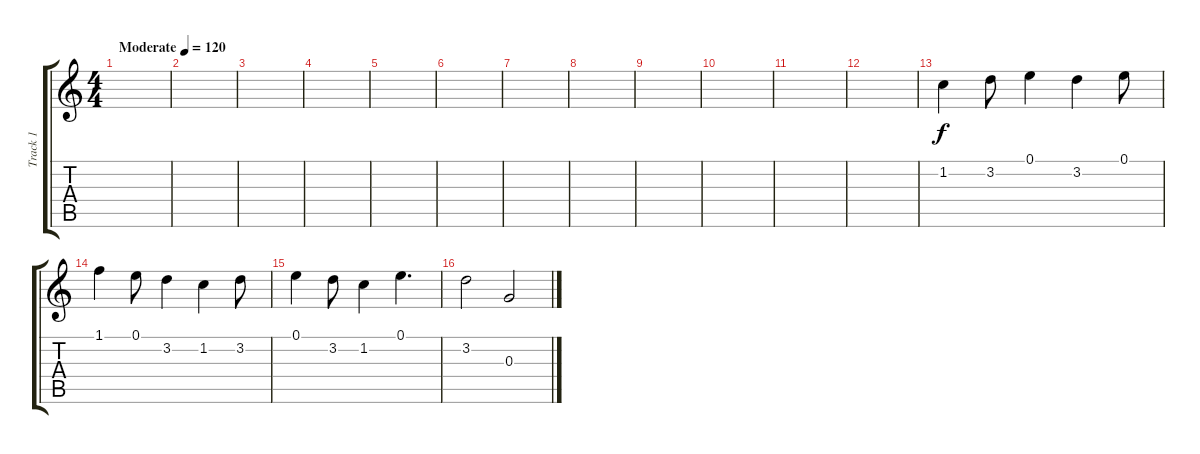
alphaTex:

\track ("Track 1" "Track 1") {instrument distortionguitar}
\staff {score tabs}
\tuning (E4 B3 G3 D3 A2 E2) {hide}
\ts (4 4)
\tempo (120 "Moderate")
\clef g2
\ks c
|
|
|
|
|
|
|
|
|
|
|
|
1.2.4 3.2.8 0.1.4 3.2.4 0.1.8 |
1.1.4 0.1.8 3.2.4 1.2.4 3.2.8 |
0.1.4 3.2.8 1.2.4 0.1.4{d} |
3.2.2 0.3.2
